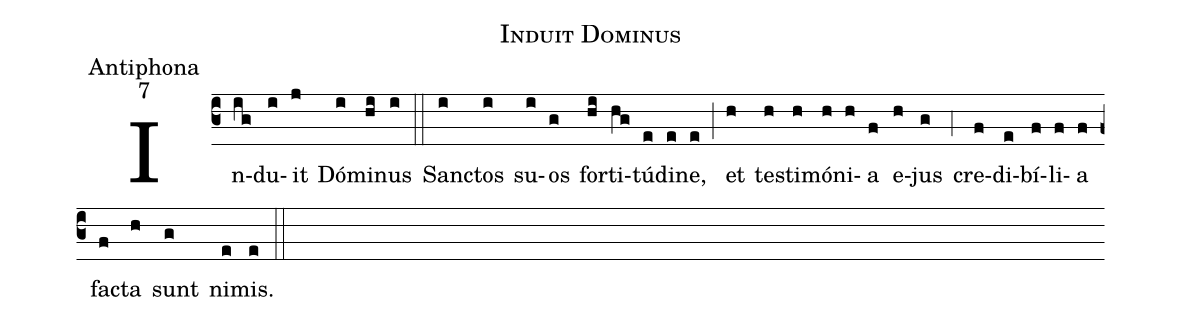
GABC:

name:Induit Dominus;
office-part:Antiphona;
mode:7;
%%
(c3) In(ig)du(i)it(j) Dó(i)mi(hi)nus(i) (::)
San(i)ctos(i) su(i)os(g) for(hi)ti(hg)tú(e)di(e)ne,(e) (;) et(h) te(h)sti(h)mó(h)ni(h)a(f) e(h)jus(g) (,4) cre(f)di(e)bí(f)li(f)a(f) fa(f)cta(h) sunt(g) ni(e)mis.(e) (::)
